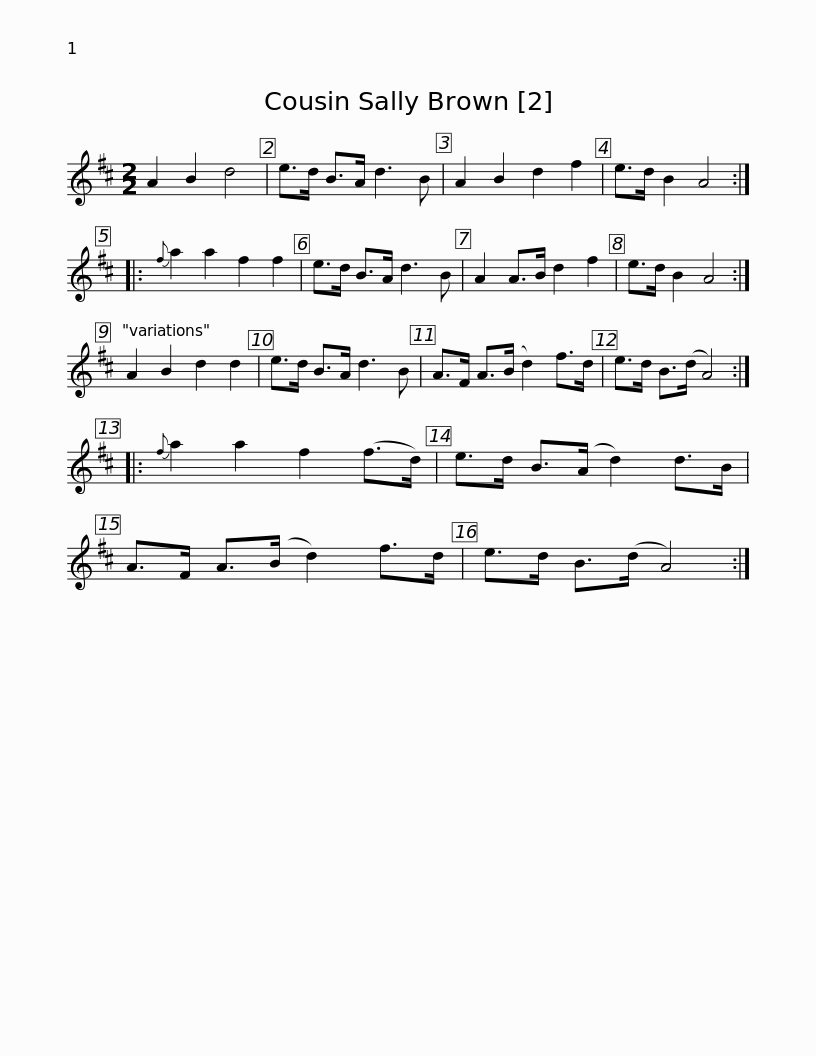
X:1
L:1/8
M:2/2
I:linebreak $
K:D
V:1 treble
V:1
 A2 B2 d4 | e>d B>A d3 B | A2 B2 d2 f2 | e>d B2 A4 ::{f} a2 a2 f2 f2 | %5
 e>d B>A d3 B | A2 A>B d2 f2 |$ e>d B2 A4 :| A2 B2 d2 d2 | e>d B>A d3 B | %10
 A>F A>(B d2) f>d | e>d B>(d A4) ::{f} a2 a2 f2 (f>d) |$ e>d B>(A d2) d>B | A>F A>(B d2) f>d | %15
 e>d B>(d A4) :| %16
